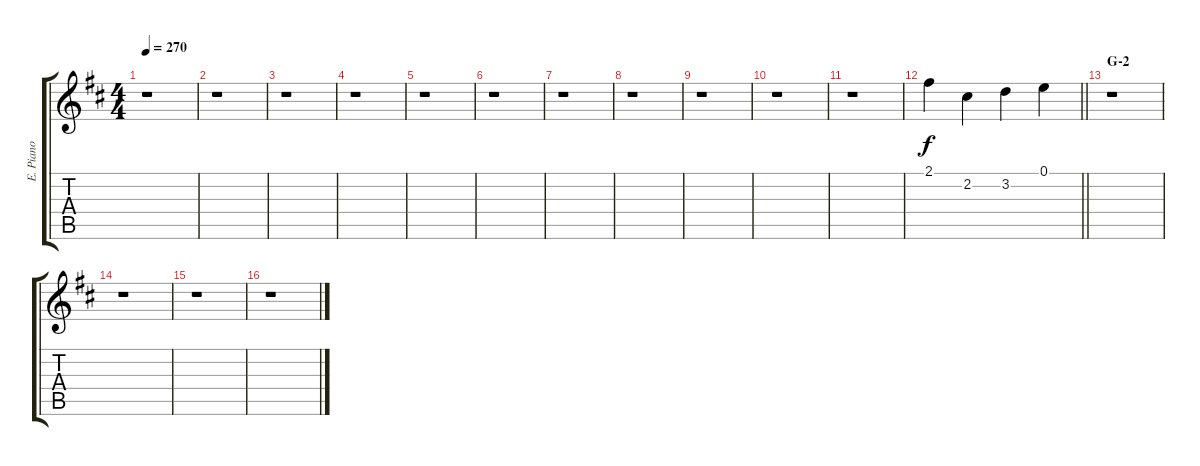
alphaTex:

\track ("E. Piano" "E. Piano") {instrument electricgrandpiano}
\staff {score tabs}
\tuning (E5 B4 G4 D4 A3 E3) {hide}
\ts (4 4)
\tempo 270
\clef g2
\ks d
r.1{dy f} |
r.1 |
r.1 |
r.1 |
r.1 |
r.1 |
r.1 |
r.1 |
r.1 |
r.1 |
r.1 |
\barLineRight lightlight
2.1.4 2.2.4 3.2.4 0.1.4 |
\section ("" "G-2")
r.1 |
r.1 |
r.1 |
r.1
